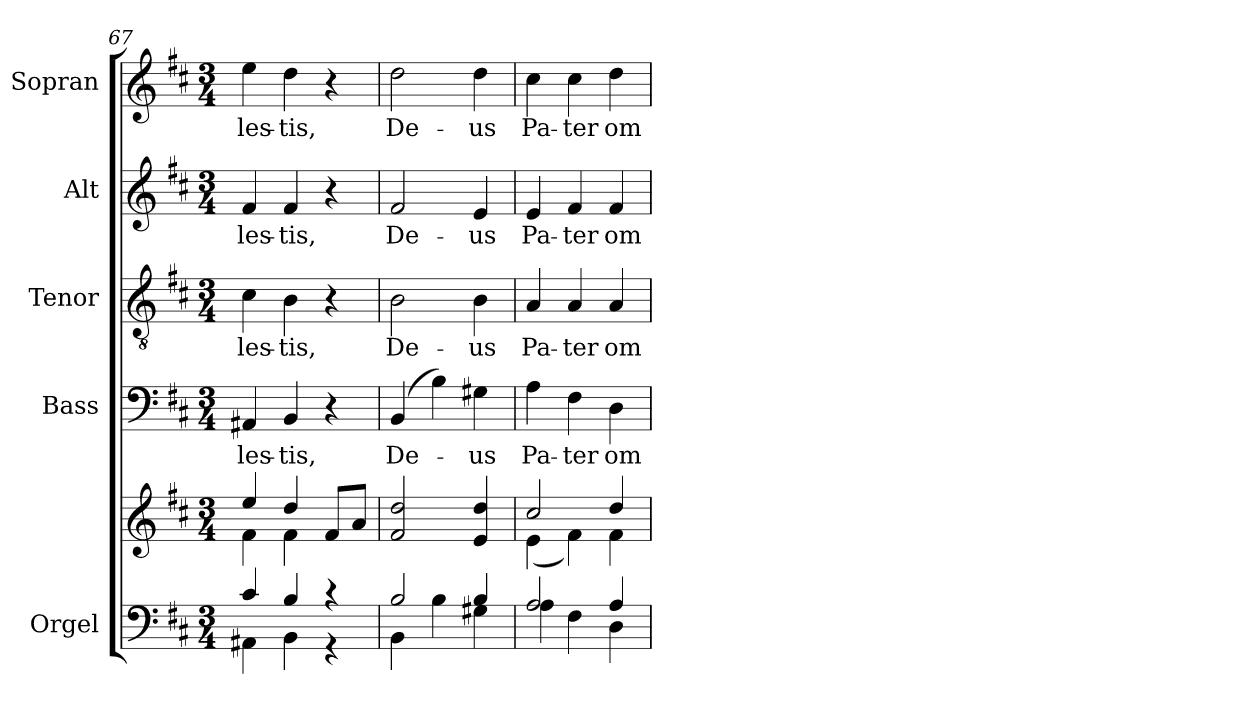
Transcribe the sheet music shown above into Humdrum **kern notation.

**kern	**kern	**kern	**text	**kern	**text	**kern	**text	**kern	**text
*part5	*part5	*part4	*part4	*part3	*part3	*part2	*part2	*part1	*part1
*staff6	*staff5	*staff4	*staff4	*staff3	*staff3	*staff2	*staff2	*staff1	*staff1
*I"Orgel	*	*I"Bass	*	*I"Tenor	*	*I"Alt	*	*I"Sopran	*
*I'Org.	*	*I'B.	*	*I'T.	*	*I'A.	*	*I'S.	*
*clefF4	*clefG2	*clefF4	*	*clefGv2	*	*clefG2	*	*clefG2	*
*k[f#c#]	*k[f#c#]	*k[f#c#]	*	*k[f#c#]	*	*k[f#c#]	*	*k[f#c#]	*
*D:	*D:	*D:	*	*D:	*	*D:	*	*D:	*
*M3/4	*M3/4	*M3/4	*	*M3/4	*	*M3/4	*	*M3/4	*
=67	=67	=67	=67	=67	=67	=67	=67	=67	=67
*^	*^	*	*	*	*	*	*	*	*
4c#/	4AA#X\	4ee/	4f#\	4AA#X/	-les-	4c#\	-les-	4f#/	-les-	4ee\	-les-
4B/	4BB\	4dd/	4f#\	4BB/	-tis,	4B\	-tis,	4f#/	-tis,	4dd\	-tis,
4r	4r	8f#/L	4ryy	4r	.	4r	.	4r	.	4r	.
.	.	8a/J	.	.	.	.	.	.	.	.	.
*	*	*v	*v	*	*	*	*	*	*	*	*
=68	=68	=68	=68	=68	=68	=68	=68	=68	=68	=68
2B/	4BB\	2f#/ 2dd/	(4BB/	De-	2B\	De-	2f#/	De-	2dd\	De-
.	4B\	.	4B\)	.	.	.	.	.	.	.
4B/	4G#X\	4e/ 4dd/	4G#X\	-us	4B\	-us	4e/	-us	4dd\	-us
!!LO:LB:g=z
=69	=69	=69	=69	=69	=69	=69	=69	=69	=69	=69
*	*	*^	*	*	*	*	*	*	*	*
2A/	4A\	2cc#/	(>4e\	4A\	Pa-	4A/	Pa-	4e/	Pa-	4cc#\	Pa-
.	4F#\	.	4f#\)	4F#\	-ter	4A/	-ter	4f#/	-ter	4cc#\	-ter
4A/	4D\	4dd/	4f#\	4D\	om-	4A/	om-	4f#/	om-	4dd\	om-
*v	*v	*	*	*	*	*	*	*	*	*	*
*	*v	*v	*	*	*	*	*	*	*	*
=	=	=	=	=	=	=	=	=	=
*-	*-	*-	*-	*-	*-	*-	*-	*-	*-
